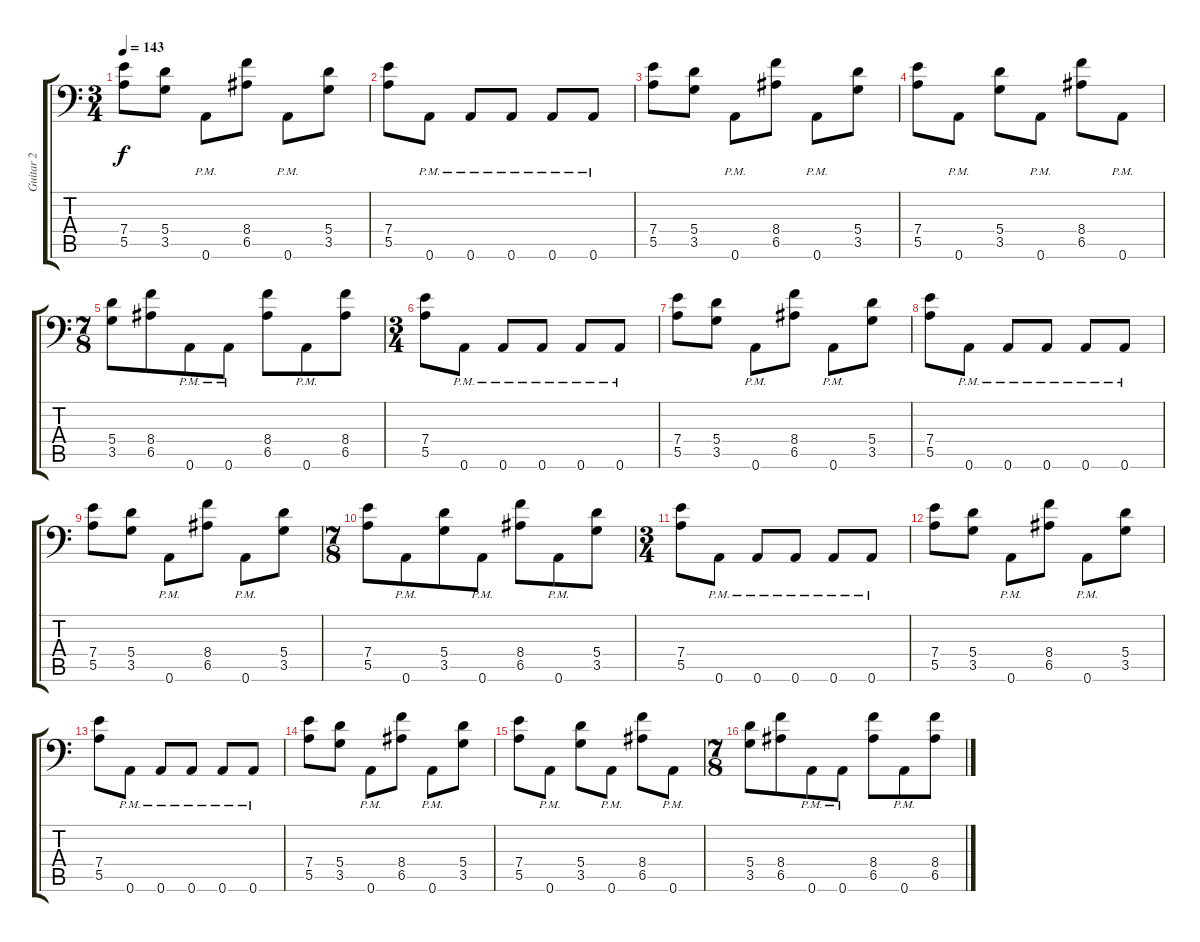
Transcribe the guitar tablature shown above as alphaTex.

\track ("Guitar 2" "Guitar 2") {instrument distortionguitar}
\staff {score tabs}
\tuning (B3 Gb3 D3 A2 E2 A1) {hide}
\ts (3 4)
\tempo 143
\clef f4
\ks c
(7.4 5.5).8{dy f} (5.4 3.5).8 0.6{pm}.8 (8.4 6.5).8 0.6{pm}.8 (5.4 3.5).8 |
(7.4 5.5).8 0.6{pm}.8 0.6{pm}.8 0.6{pm}.8 0.6{pm}.8 0.6{pm}.8 |
(7.4 5.5).8 (5.4 3.5).8 0.6{pm}.8 (8.4 6.5).8 0.6{pm}.8 (5.4 3.5).8 |
(7.4 5.5).8 0.6{pm}.8 (5.4 3.5).8 0.6{pm}.8 (8.4 6.5).8 0.6{pm}.8 |
\ts (7 8)
(5.4 3.5).8 (8.4 6.5).8 0.6{pm}.8 0.6{pm}.8 (8.4 6.5).8 0.6{pm}.8 (8.4 6.5).8 |
\ts (3 4)
(7.4 5.5).8 0.6{pm}.8 0.6{pm}.8 0.6{pm}.8 0.6{pm}.8 0.6{pm}.8 |
(7.4 5.5).8 (5.4 3.5).8 0.6{pm}.8 (8.4 6.5).8 0.6{pm}.8 (5.4 3.5).8 |
(7.4 5.5).8 0.6{pm}.8 0.6{pm}.8 0.6{pm}.8 0.6{pm}.8 0.6{pm}.8 |
(7.4 5.5).8 (5.4 3.5).8 0.6{pm}.8 (8.4 6.5).8 0.6{pm}.8 (5.4 3.5).8 |
\ts (7 8)
(7.4 5.5).8 0.6{pm}.8 (5.4 3.5).8 0.6{pm}.8 (8.4 6.5).8 0.6{pm}.8 (5.4 3.5).8 |
\ts (3 4)
(7.4 5.5).8 0.6{pm}.8 0.6{pm}.8 0.6{pm}.8 0.6{pm}.8 0.6{pm}.8 |
(7.4 5.5).8 (5.4 3.5).8 0.6{pm}.8 (8.4 6.5).8 0.6{pm}.8 (5.4 3.5).8 |
(7.4 5.5).8 0.6{pm}.8 0.6{pm}.8 0.6{pm}.8 0.6{pm}.8 0.6{pm}.8 |
(7.4 5.5).8 (5.4 3.5).8 0.6{pm}.8 (8.4 6.5).8 0.6{pm}.8 (5.4 3.5).8 |
(7.4 5.5).8 0.6{pm}.8 (5.4 3.5).8 0.6{pm}.8 (8.4 6.5).8 0.6{pm}.8 |
\ts (7 8)
(5.4 3.5).8 (8.4 6.5).8 0.6{pm}.8 0.6{pm}.8 (8.4 6.5).8 0.6{pm}.8 (8.4 6.5).8
